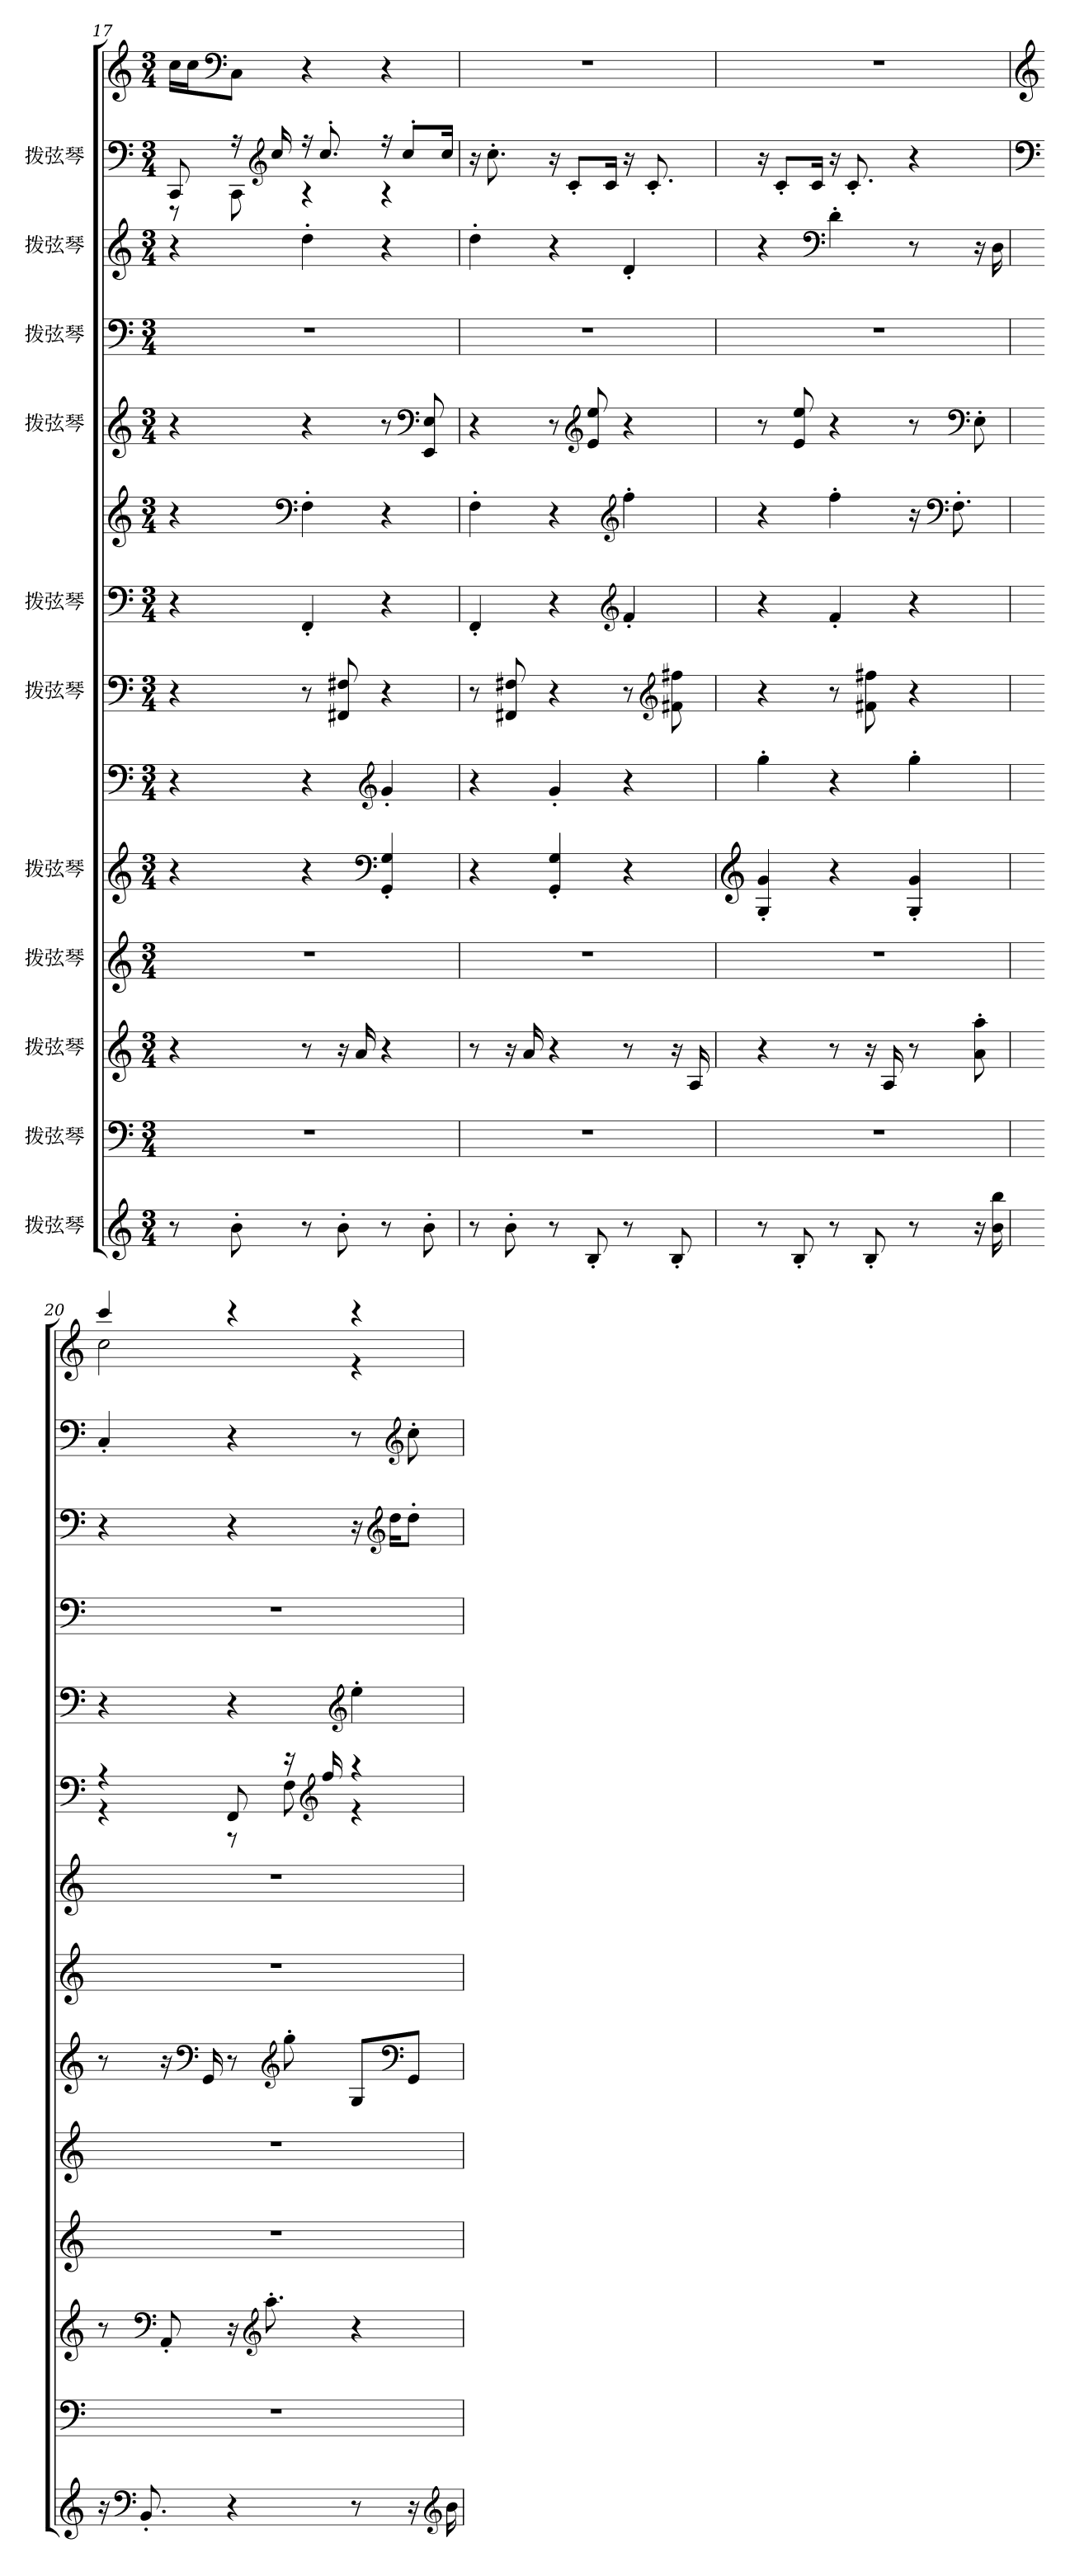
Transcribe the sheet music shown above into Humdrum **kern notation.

**kern	**kern	**kern	**kern	**kern	**kern	**kern	**kern	**kern	**kern	**kern	**kern	**kern	**kern
*part11	*part10	*part9	*part8	*part7	*part7	*part6	*part5	*part5	*part4	*part3	*part2	*part1	*part1
*staff14	*staff13	*staff12	*staff11	*staff10	*staff9	*staff8	*staff7	*staff6	*staff5	*staff4	*staff3	*staff2	*staff1
*I"拨弦琴	*I"拨弦琴	*I"拨弦琴	*I"拨弦琴	*I"拨弦琴	*	*I"拨弦琴	*I"拨弦琴	*	*I"拨弦琴	*I"拨弦琴	*I"拨弦琴	*I"拨弦琴	*
*clefG2	*clefF4	*clefG2	*clefG2	*clefG2	*clefF4	*clefF4	*clefF4	*clefG2	*clefG2	*clefF4	*clefG2	*clefF4	*clefG2
*k[]	*k[]	*k[]	*k[]	*k[]	*k[]	*k[]	*k[]	*k[]	*k[]	*k[]	*k[]	*k[]	*k[]
*M3/4	*M3/4	*M3/4	*M3/4	*M3/4	*M3/4	*M3/4	*M3/4	*M3/4	*M3/4	*M3/4	*M3/4	*M3/4	*M3/4
=17	=17	=17	=17	=17	=17	=17	=17	=17	=17	=17	=17	=17	=17
*	*	*	*	*	*	*	*	*	*	*	*	*^	*
8r	2.r	4r	2.r	4r	4r	4r	4r	4r	4r	2.r	4r	8CC/	8r	16cc\LL
.	.	.	.	.	.	.	.	.	.	.	.	.	.	16cc\J
*	*	*	*	*	*	*	*	*	*	*	*	*	*	*clefF4
8b'\	.	.	.	.	.	.	.	.	.	.	.	16r	8CC\	8C\J
*	*	*	*	*	*	*	*	*	*	*	*	*clefG2	*	*
.	.	.	.	.	.	.	.	.	.	.	.	16cc/	.	.
*	*	*	*	*	*	*	*	*clefF4	*	*	*	*	*	*
8r	.	8r	.	4r	4r	8r	4FF'/	4F'\	4r	.	4dd'\	16r	4r	4r
.	.	.	.	.	.	.	.	.	.	.	.	8.cc'/	.	.
8b'\	.	16r	.	.	.	8FF#X/ 8F#X/	.	.	.	.	.	.	.	.
.	.	16a/	.	.	.	.	.	.	.	.	.	.	.	.
*	*	*	*	*clefF4	*clefG2	*	*	*	*	*	*	*	*	*
8r	.	4r	.	4GG/' 4G/'	4g'/	4r	4r	4r	8r	.	4r	16r	4r	4r
.	.	.	.	.	.	.	.	.	.	.	.	8cc'/L	.	.
*	*	*	*	*	*	*	*	*	*clefF4	*	*	*	*	*
8b'\	.	.	.	.	.	.	.	.	8EE/ 8E/	.	.	.	.	.
.	.	.	.	.	.	.	.	.	.	.	.	16cc/Jk	.	.
*	*	*	*	*	*	*	*	*	*	*	*	*v	*v	*
!!LO:PB:g=z
=18	=18	=18	=18	=18	=18	=18	=18	=18	=18	=18	=18	=18	=18
8r	2.r	8r	2.r	4r	4r	8r	4FF'/	4F'\	4r	2.r	4dd'\	16r	2.r
.	.	.	.	.	.	.	.	.	.	.	.	8.cc'\	.
8b'\	.	16r	.	.	.	8FF#X/ 8F#X/	.	.	.	.	.	.	.
.	.	16a/	.	.	.	.	.	.	.	.	.	.	.
8r	.	4r	.	4GG/' 4G/'	4g'/	4r	4r	4r	8r	.	4r	16r	.
.	.	.	.	.	.	.	.	.	.	.	.	8c'/L	.
*	*	*	*	*	*	*	*	*	*clefG2	*	*	*	*
8B'/	.	.	.	.	.	.	.	.	8e/ 8ee/	.	.	.	.
.	.	.	.	.	.	.	.	.	.	.	.	16c/Jk	.
*	*	*	*	*	*	*	*clefG2	*clefG2	*	*	*	*	*
8r	.	8r	.	4r	4r	8r	4f'/	4ff'\	4r	.	4d'/	16r	.
.	.	.	.	.	.	.	.	.	.	.	.	8.c'/	.
*	*	*	*	*	*	*clefG2	*	*	*	*	*	*	*
8B'/	.	16r	.	.	.	8f#X\ 8ff#X\	.	.	.	.	.	.	.
.	.	16A/	.	.	.	.	.	.	.	.	.	.	.
=19	=19	=19	=19	=19	=19	=19	=19	=19	=19	=19	=19	=19	=19
*	*	*	*	*clefG2	*	*	*	*	*	*	*	*	*
8r	2.r	4r	2.r	4G/' 4g/'	4gg'\	4r	4r	4r	8r	2.r	4r	16r	2.r
.	.	.	.	.	.	.	.	.	.	.	.	8c'/L	.
8B'/	.	.	.	.	.	.	.	.	8e/ 8ee/	.	.	.	.
.	.	.	.	.	.	.	.	.	.	.	.	16c/Jk	.
*	*	*	*	*	*	*	*	*	*	*	*clefF4	*	*
8r	.	8r	.	4r	4r	8r	4f'/	4ff'\	4r	.	4d'\	16r	.
.	.	.	.	.	.	.	.	.	.	.	.	8.c'/	.
8B'/	.	16r	.	.	.	8f#X\ 8ff#X\	.	.	.	.	.	.	.
.	.	16A/	.	.	.	.	.	.	.	.	.	.	.
8r	.	8r	.	4G/' 4g/'	4gg'\	4r	4r	16r	8r	.	8r	4r	.
*	*	*	*	*	*	*	*	*clefF4	*	*	*	*	*
.	.	.	.	.	.	.	.	8.F'\	.	.	.	.	.
*	*	*	*	*	*	*	*	*	*clefF4	*	*	*	*
16r	.	8a\' 8aa\'	.	.	.	.	.	.	8E'\	.	16r	.	.
16b\ 16bb\	.	.	.	.	.	.	.	.	.	.	16D\	.	.
!!LO:PB:g=z
=20	=20	=20	=20	=20	=20	=20	=20	=20	=20	=20	=20	=20	=20
*	*	*	*	*	*	*	*	*	*	*	*	*clefF4	*clefG2
*	*	*	*	*	*	*	*	*^	*	*	*	*	*^
16r	2.r	8r	2.r	2.r	8r	2.r	2.r	4r	4r	4r	2.r	4r	4C'/	4ccc/	2cc\
*clefF4	*	*	*	*	*	*	*	*	*	*	*	*	*	*	*
8.BB'/	.	.	.	.	.	.	.	.	.	.	.	.	.	.	.
*	*	*clefF4	*	*	*	*	*	*	*	*	*	*	*	*	*
.	.	8AA'/	.	.	16r	.	.	.	.	.	.	.	.	.	.
*	*	*	*	*	*clefF4	*	*	*	*	*	*	*	*	*	*
.	.	.	.	.	16GG/	.	.	.	.	.	.	.	.	.	.
4r	.	16r	.	.	8r	.	.	8FF/	8r	4r	.	4r	4r	4r	.
*	*	*clefG2	*	*	*	*	*	*	*	*	*	*	*	*	*
.	.	8.aa'\	.	.	.	.	.	.	.	.	.	.	.	.	.
*	*	*	*	*	*clefG2	*	*	*	*	*	*	*	*	*	*
.	.	.	.	.	8gg'\	.	.	16r	8F\	.	.	.	.	.	.
*	*	*	*	*	*	*	*	*clefG2	*	*	*	*	*	*	*
.	.	.	.	.	.	.	.	16ff/	.	.	.	.	.	.	.
*	*	*	*	*	*	*	*	*	*	*clefG2	*	*	*	*	*
8r	.	4r	.	.	8G/L	.	.	4r	4r	4ee'\	.	16r	8r	4r	4r
*	*	*	*	*	*	*	*	*	*	*	*	*clefG2	*	*	*
.	.	.	.	.	.	.	.	.	.	.	.	16dd\KL	.	.	.
*	*	*	*	*	*clefF4	*	*	*	*	*	*	*	*clefG2	*	*
16r	.	.	.	.	8GG/J	.	.	.	.	.	.	8dd'\J	8cc'\	.	.
*clefG2	*	*	*	*	*	*	*	*	*	*	*	*	*	*	*
16b\	.	.	.	.	.	.	.	.	.	.	.	.	.	.	.
*	*	*	*	*	*	*	*	*v	*v	*	*	*	*	*v	*v
=	=	=	=	=	=	=	=	=	=	=	=	=	=
*-	*-	*-	*-	*-	*-	*-	*-	*-	*-	*-	*-	*-	*-
